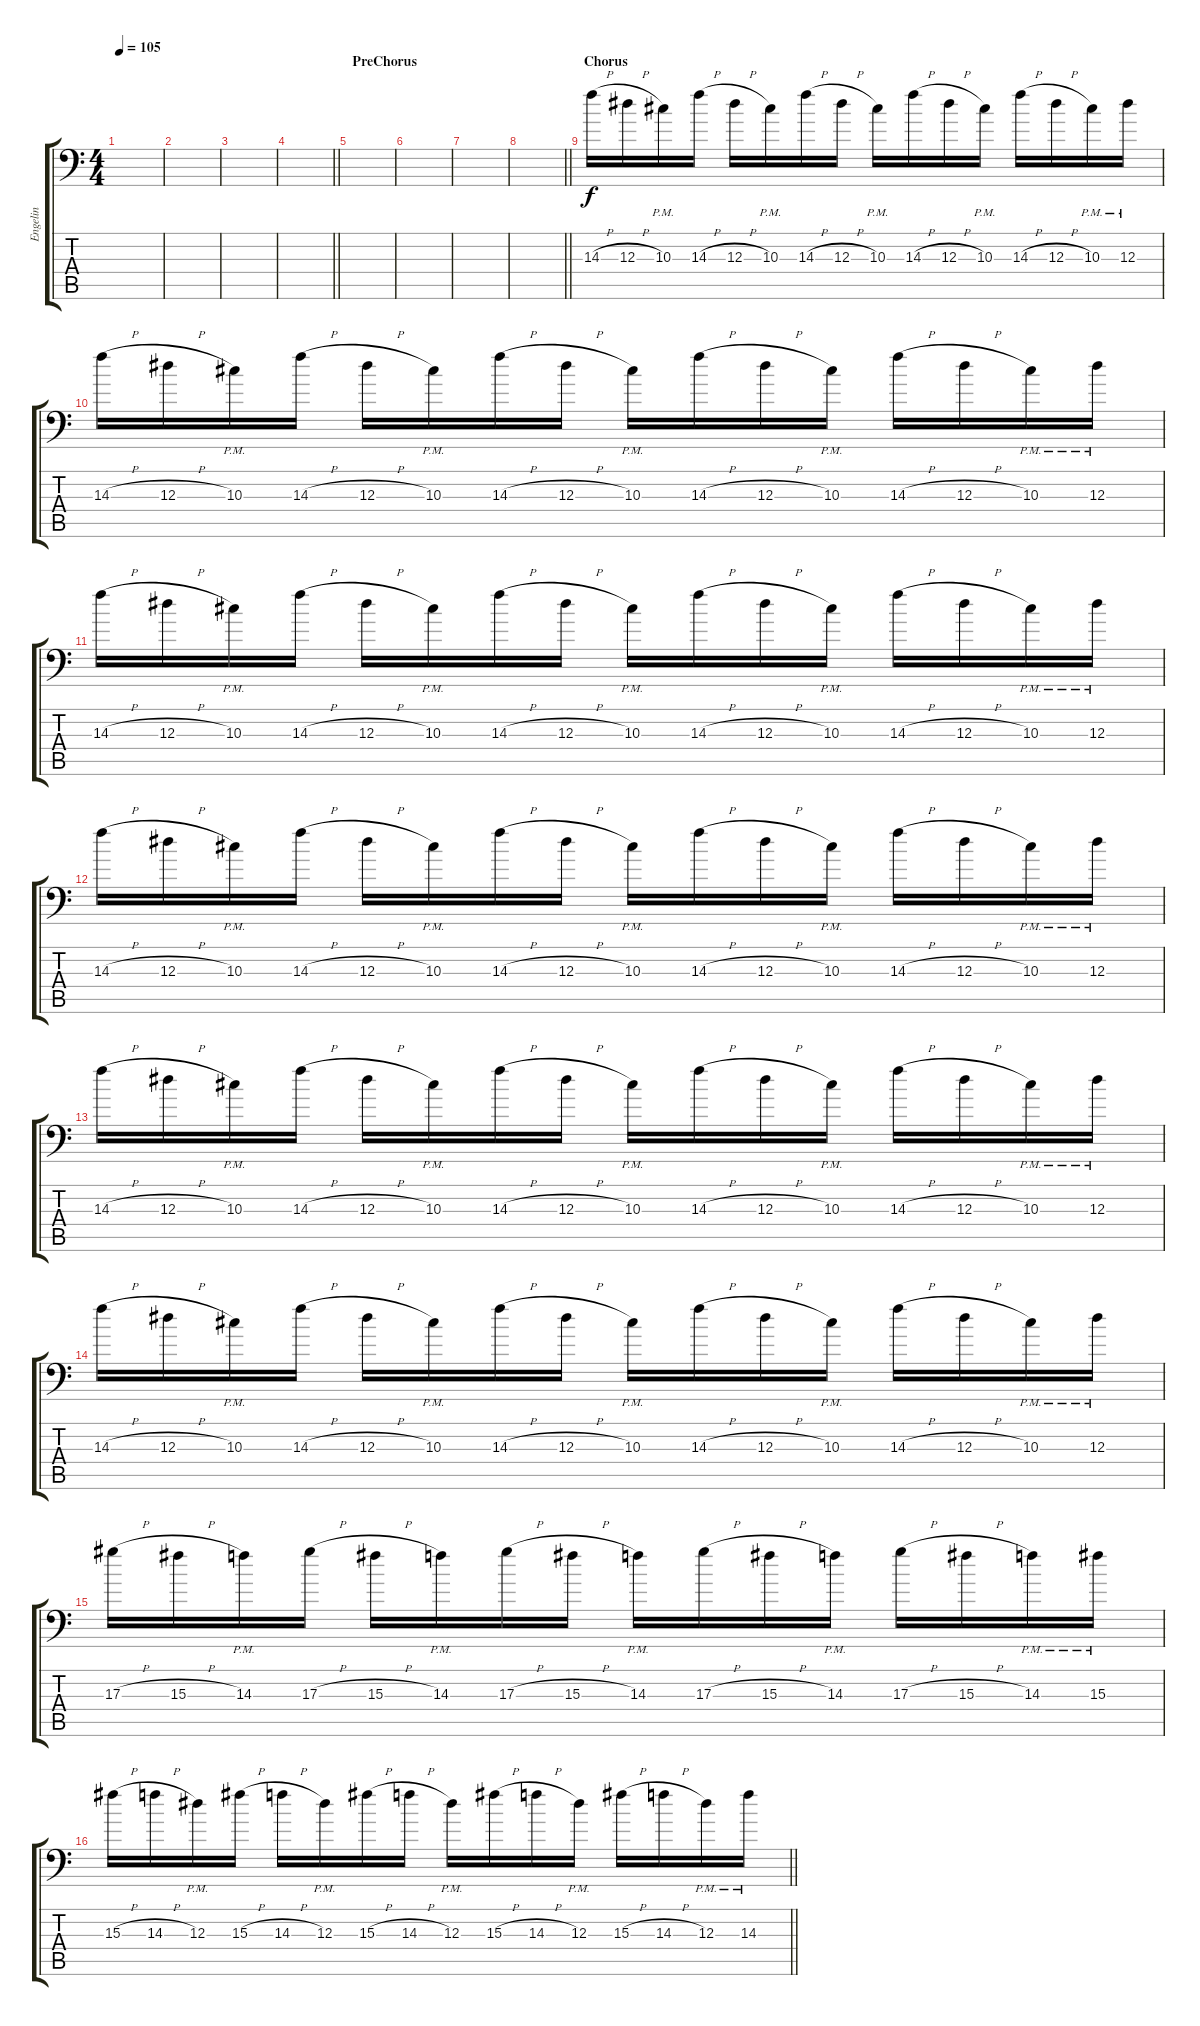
\track ("Engelin" "Engelin") {instrument distortionguitar}
\staff {score tabs}
\tuning (C4 G3 Eb3 Bb2 F2 Bb1) {hide}
\ts (4 4)
\tempo 105
\clef f4
\ks c
|
|
|
\barLineRight lightlight
|
\section ("" "PreChorus")
|
|
|
\barLineRight lightlight
|
\section ("" "Chorus")
14.3{h}.16 12.3{h}.16 10.3{pm}.16 14.3{h}.16 12.3{h}.16 10.3{pm}.16 14.3{h}.16 12.3{h}.16 10.3{pm}.16 14.3{h}.16 12.3{h}.16 10.3{pm}.16 14.3{h}.16 12.3{h}.16 10.3{pm}.16 12.3{pm}.16 |
14.3{h}.16 12.3{h}.16 10.3{pm}.16 14.3{h}.16 12.3{h}.16 10.3{pm}.16 14.3{h}.16 12.3{h}.16 10.3{pm}.16 14.3{h}.16 12.3{h}.16 10.3{pm}.16 14.3{h}.16 12.3{h}.16 10.3{pm}.16 12.3{pm}.16 |
14.3{h}.16 12.3{h}.16 10.3{pm}.16 14.3{h}.16 12.3{h}.16 10.3{pm}.16 14.3{h}.16 12.3{h}.16 10.3{pm}.16 14.3{h}.16 12.3{h}.16 10.3{pm}.16 14.3{h}.16 12.3{h}.16 10.3{pm}.16 12.3{pm}.16 |
14.3{h}.16 12.3{h}.16 10.3{pm}.16 14.3{h}.16 12.3{h}.16 10.3{pm}.16 14.3{h}.16 12.3{h}.16 10.3{pm}.16 14.3{h}.16 12.3{h}.16 10.3{pm}.16 14.3{h}.16 12.3{h}.16 10.3{pm}.16 12.3{pm}.16 |
14.3{h}.16 12.3{h}.16 10.3{pm}.16 14.3{h}.16 12.3{h}.16 10.3{pm}.16 14.3{h}.16 12.3{h}.16 10.3{pm}.16 14.3{h}.16 12.3{h}.16 10.3{pm}.16 14.3{h}.16 12.3{h}.16 10.3{pm}.16 12.3{pm}.16 |
14.3{h}.16 12.3{h}.16 10.3{pm}.16 14.3{h}.16 12.3{h}.16 10.3{pm}.16 14.3{h}.16 12.3{h}.16 10.3{pm}.16 14.3{h}.16 12.3{h}.16 10.3{pm}.16 14.3{h}.16 12.3{h}.16 10.3{pm}.16 12.3{pm}.16 |
17.3{h}.16 15.3{h}.16 14.3{pm}.16 17.3{h}.16 15.3{h}.16 14.3{pm}.16 17.3{h}.16 15.3{h}.16 14.3{pm}.16 17.3{h}.16 15.3{h}.16 14.3{pm}.16 17.3{h}.16 15.3{h}.16 14.3{pm}.16 15.3{pm}.16 |
\barLineRight lightlight
15.3{h}.16 14.3{h}.16 12.3{pm}.16 15.3{h}.16 14.3{h}.16 12.3{pm}.16 15.3{h}.16 14.3{h}.16 12.3{pm}.16 15.3{h}.16 14.3{h}.16 12.3{pm}.16 15.3{h}.16 14.3{h}.16 12.3{pm}.16 14.3{pm}.16
